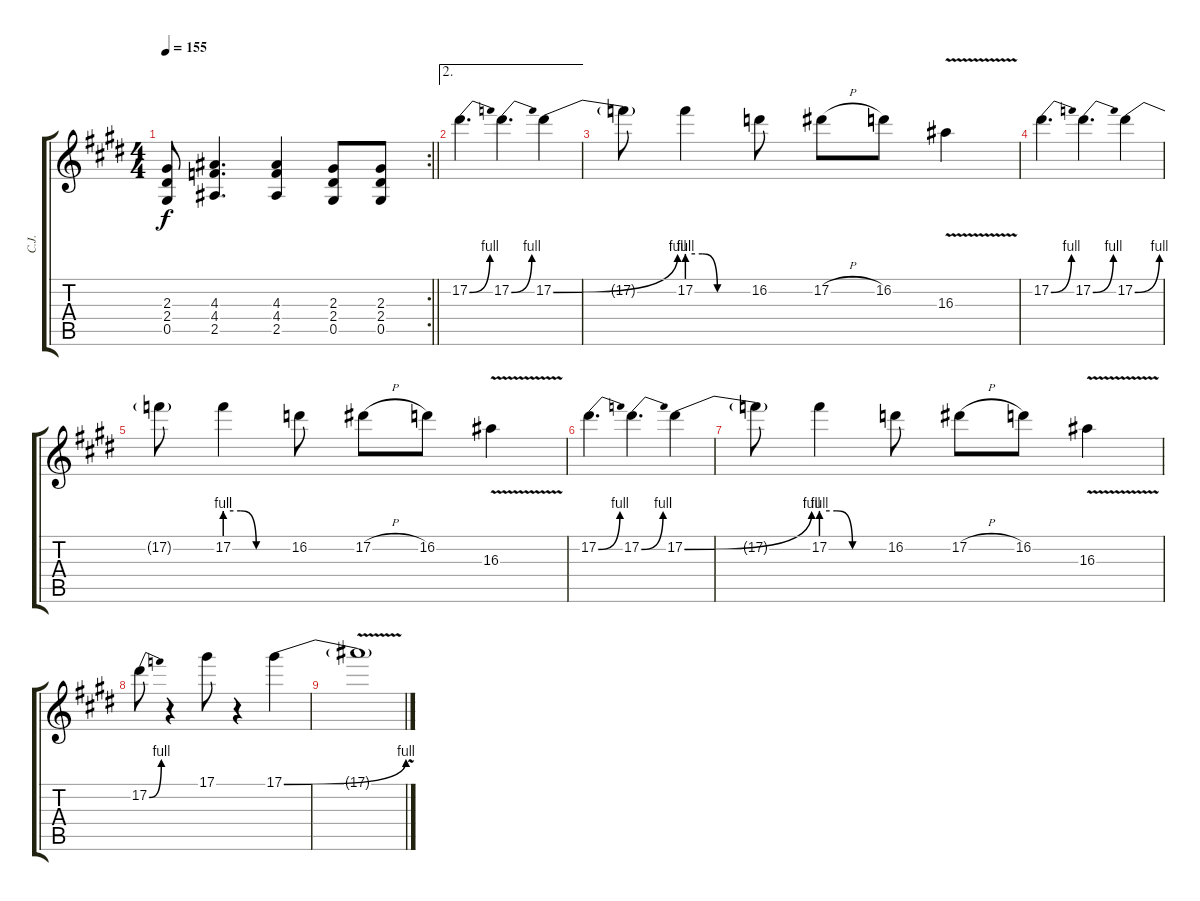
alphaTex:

\track ("C.J." "C.J.") {instrument overdrivenguitar}
\staff {score tabs}
\tuning (Eb4 Bb3 Gb3 Db3 Ab2 Eb2) {hide}
\rc 2
\ts (4 4)
\tempo 155
\clef g2
\barLineRight lightlight
\ks e
(2.3 2.4 0.5).8{dy f} (4.3 4.4 2.5).4{d} (4.3 4.4 2.5).4 (2.3 2.4 0.5).8 (2.3 2.4 0.5).8 |
\ae 2
17.2{be (bend 0 0 60 4)}.4{d} 17.2{be (bend 0 0 60 4)}.4{d} 17.2{be (bend 0 0 60 4)}.4 |
17.2{t}.8 17.2{be (custom 0 4 15 4 30 0 60 0)}.4 16.2.8 17.2{h}.8 16.2.8 16.3{v}.4 |
17.2{be (bend 0 0 60 4)}.4{d} 17.2{be (bend 0 0 60 4)}.4{d} 17.2{be (bend 0 0 60 4)}.4 |
17.2{t}.8 17.2{be (custom 0 4 15 4 30 0 60 0)}.4 16.2.8 17.2{h}.8 16.2.8 16.3{v}.4 |
17.2{be (bend 0 0 60 4)}.4{d} 17.2{be (bend 0 0 60 4)}.4{d} 17.2{be (bend 0 0 60 4)}.4 |
17.2{t}.8 17.2{be (custom 0 4 15 4 30 0 60 0)}.4 16.2.8 17.2{h}.8 16.2.8 16.3{v}.4 |
17.2{be (bend 0 0 60 4)}.8 r.4 17.1.8 r.4 17.1{be (bend 0 0 60 4)}.4 |
17.1{v t}.1
